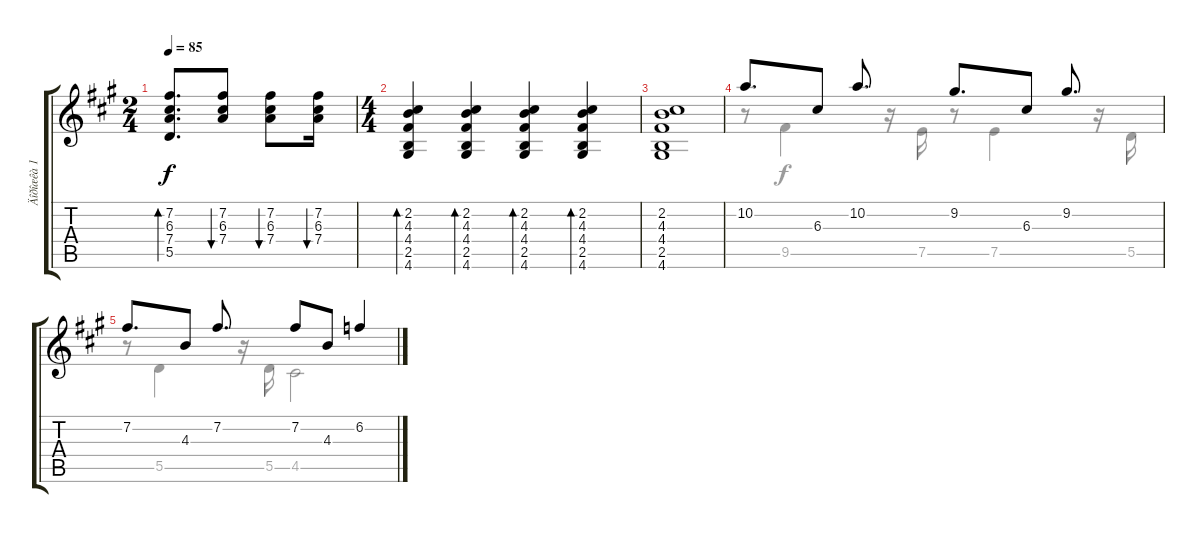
\track ("Äîðîæêà 1" "Äîðîæêà 1") {instrument acousticguitarsteel}
\staff {score tabs}
\tuning (E4 B3 G3 D3 A2 E2) {hide}
\voice
\ts (2 4)
\tempo 85
\clef g2
\ks f#minor
(7.2 6.3 7.4 5.5).8{d bd 60 dy f} (7.2 6.3 7.4).8{bu 60} (7.2 6.3 7.4).8{bu 60} (7.2 6.3 7.4).16{bu 60} |
\ts (4 4)
(2.2 4.3 4.4 2.5 4.6).4{bd 60} (2.2 4.3 4.4 2.5 4.6).4{bd 60} (2.2 4.3 4.4 2.5 4.6).4{bd 60} (2.2 4.3 4.4 2.5 4.6).4{bd 60} |
(2.2 4.3 4.4 2.5 4.6).1 |
10.2.8{d} 6.3.8 10.2.8{d} 9.2.8{d} 6.3.8 9.2.8{d} |
7.2.8{d} 4.3.8 7.2.8{d} 7.2.8 4.3.8 6.2.4
\voice
\clef g2
\ottava regular
\simile none
\ks f#minor
|
|
|
r.8 9.5.4 r.16 7.5.16 r.8 7.5.4 r.16 5.5.16 |
r.8 5.5.4 r.16 5.5.16 4.5.2
